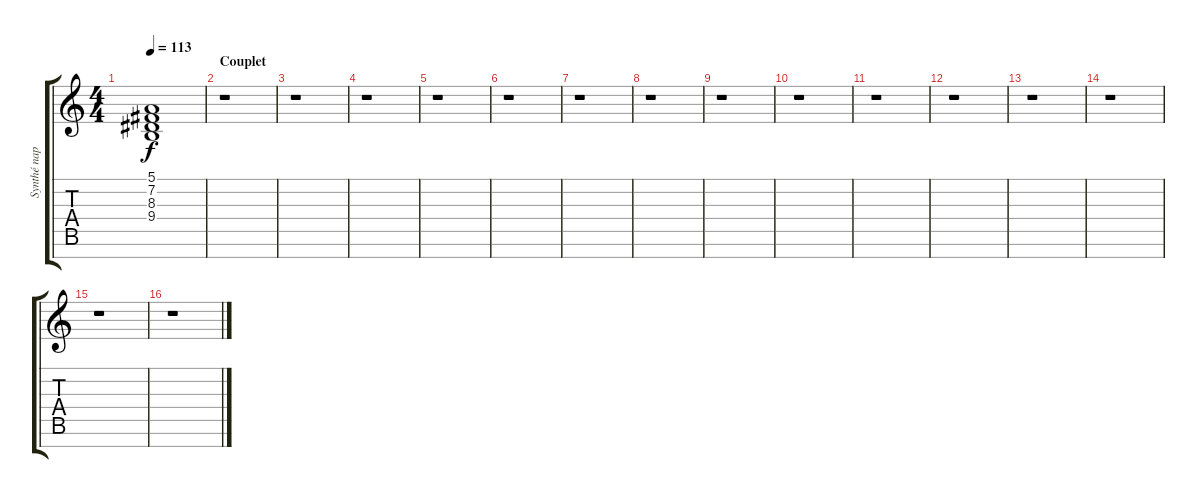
\track ("Synthé nappe" "Synthé nap") {instrument synthstrings1}
\staff {score tabs}
\tuning (E4 B3 G3 D3 A2 E2 B1) {hide}
\ts (4 4)
\tempo 113
\clef g2
\ks c
(5.1{t} 7.2{t} 8.3{t} 9.4{t}).1{dy f} |
\section ("" "Couplet")
r.1 |
r.1 |
r.1 |
r.1 |
r.1 |
r.1 |
r.1 |
r.1 |
r.1 |
r.1 |
r.1 |
r.1 |
r.1 |
r.1 |
r.1
